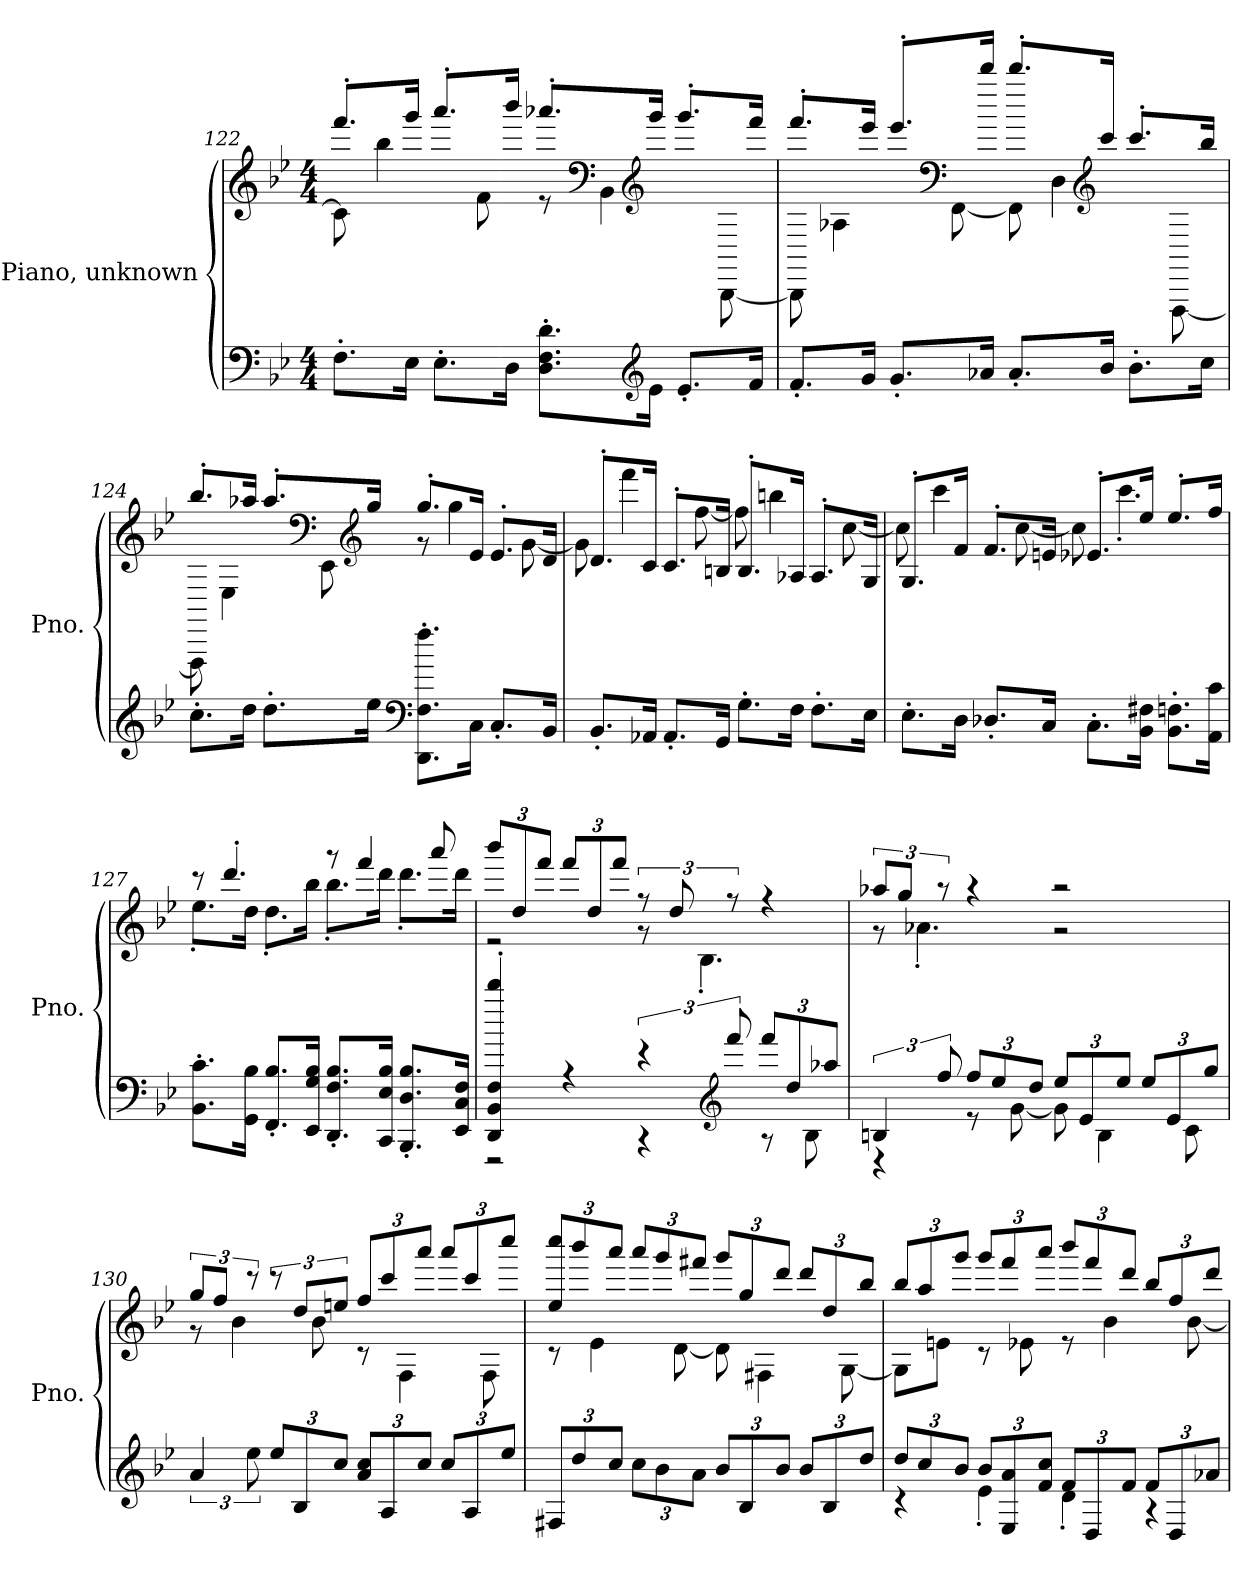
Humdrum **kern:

**kern	**kern
*part1	*part1
*staff2	*staff1
*I"Piano, unknown	*
*I'Pno.	*
*clefF4	*clefG2
*k[b-e-]	*k[b-e-]
*M4/4	*M4/4
=122	=122
*	*^
8.F'\L	8.fff'/L	8c\]
.	.	4bb-\
16E-\Jk	16ggg/Jk	.
8.E-'\L	8.aaa'/L	.
.	.	8f\
16D\Jk	16bbb-/Jk	.
8.D\' 8.F\' 8.d\'L	8.aaa-X'/L	8r
*	*clefF4	*
.	.	4BB-\
*clefG2	*clefG2	*
16e-\Jk	16ggg/Jk	.
8.e-'/L	8.ggg'/L	.
.	.	[8BBB-\
16f/Jk	16fff/Jk	.
!!LO:LB:g=z	!!
=123	=123	=123
8.f'/L	8.fff'/L	8BBB-\]
.	.	4A-X\
16g/Jk	16eee-/Jk	.
8.g'/L	8.eee-'/L	.
*	*clefF4	*
.	.	[8FF\
16a-X/Jk	16ddd/Jk	.
8.a-'/L	8.ddd'/L	8FF\]
.	.	4D\
*	*clefG2	*
16b-/Jk	16ccc/Jk	.
8.b-'\L	8.ccc'/L	.
.	.	[8FFF\
16cc\Jk	16bb-/Jk	.
=124	=124	=124
8.cc'\L	8.bb-'/L	8FFF\]
.	.	4E-\
16dd\Jk	16aa-X/Jk	.
8.dd'\L	8.aa-'/L	.
*	*clefF4	*
.	.	8EE-\
*	*clefG2	*
16ee-\Jk	16gg/Jk	.
*clefF4	*	*
8.DD\' 8.F\' 8.ff\'L	8.gg'/L	8r
.	.	4gg\
16C\Jk	16e-/Jk	.
8.C'/L	8.e-'/L	.
.	.	[8g\
16BB-/Jk	16d/Jk	.
!!LO:LB:g=z	!!
=125	=125	=125
8.BB-'/L	8.d'/L	8g\]
.	.	4fff\
16AA-X/Jk	16c/Jk	.
8.AA-'/L	8.c'/L	.
.	.	[8ff\
16GG/Jk	16Bn/Jk	.
8.G'\L	8.B'/L	8ff\]
.	.	4bbn\
16F\Jk	16A-X/Jk	.
8.F'\L	8.A-'/L	.
.	.	[8cc\
16E-\Jk	16G/Jk	.
=126	=126	=126
8.E-'\L	8.G'/L	8cc\]
.	.	4ccc\
16D\Jk	16f/Jk	.
8.D-X'/L	8.f'/L	.
.	.	[8cc\
16C/Jk	16en/Jk	.
8.C'\L	8.e-X'/L	8cc\]
.	.	4.ccc'\
16BB-\ 16F#X\Jk	16ee-/Jk	.
8.BB-\' 8.Fn\'L	8.ee-'/L	.
16AA\ 16c\Jk	16ff/Jk	.
!!LO:LB:g=z	!!
=127	=127	=127
8.BB-\' 8.c\'L	8r	8.ee-'\L
.	4.ddd'/	.
16GG\ 16B-\Jk	.	16dd\Jk
8.FF/' 8.B-/'L	.	8.dd'\L
16EE-/ 16G/ 16B-/Jk	.	16bb-\Jk
8.DD/' 8.F/' 8.B-/'L	8r	8.bb-'\L
.	4fff/	.
16CC/ 16E-/ 16B-/Jk	.	16ddd\Jk
8.BBB-/' 8.D/' 8.B-/'L	.	8.ddd'\L
.	8aaa/	.
16EE-/ 16C/ 16F/Jk	.	16ddd\Jk
=128	=128	=128
*^	*	*
*	*	*Xbrackettup	*
4DD/' 4BB-/' 4F/' 4ddd/'	2r	12bbb-/L	2r
.	.	12dd/	.
.	.	12fff/J	.
4r	.	12fff/L	.
.	.	12dd/	.
.	.	12fff/J	.
*	*	*brackettup	*
6r	4r	12r	8r
.	.	12dd/	.
.	.	.	4.B-'\
*clefG2	*	*	*
12fff/	.	12r	.
*Xbrackettup	*	*	*
12fff/L	8r	4r	.
12dd/	.	.	.
.	8B-\	.	.
12aa-X/J	.	.	.
!!LO:LB:g=z	!!
=129	=129	=129	=129
*brackettup	*	*	*
6Bn/	4r	12aa-X/L	8r
.	.	12gg/J	.
.	.	.	4.a-X'\
12ff/	.	12r	.
*Xbrackettup	*	*	*
12ff/L	8r	4r	.
12ee-/	.	.	.
.	[8g\	.	.
12dd/J	.	.	.
12ee-/L	8g\]	2r	2r
12e-/	.	.	.
.	4B\	.	.
12ee-/J	.	.	.
12ee-/L	.	.	.
12e-/	.	.	.
.	8c\	.	.
12gg/J	.	.	.
*v	*v	*	*
=130	=130	=130
*brackettup	*	*
6a/	12gg/L	8r
.	12ff/J	.
.	.	4b-\
12ee-\	12r	.
*Xbrackettup	*	*
12ee-/L	12r	.
12B-/	12dd/L	.
.	.	8b-\
12cc/J	12een/J	.
*	*Xbrackettup	*
12a/ 12cc/L	12ff/L	8r
12A/	12ccc/	.
.	.	4F\
12cc/J	12aaa/J	.
12cc/L	12aaa/L	.
12A/	12ccc/	.
.	.	8F\
12ee-/J	12cccc/J	.
!!LO:PB:g=z	!!
=131	=131	=131
12F#X/L	12ee-/ 12cccc/L	8r
12dd/	12bbb-/	.
.	.	4e-\
12cc/J	12aaa/J	.
12cc\L	12aaa/L	.
12b-\	12ggg/	.
.	.	[8d\
12a\J	12fff#X/J	.
12b-/L	12ggg/L	8d\]
12B-/	12gg/	.
.	.	4F#X\
12b-/J	12ddd/J	.
12b-/L	12ddd/L	.
12B-/	12dd/	.
.	.	[8G\
12dd/J	12bb-/J	.
=132	=132	=132
*^	*	*
12dd/L	4r	12bb-/L	8G\L]
12cc/	.	12aa/	.
.	.	.	8en\J
12b-/J	.	12ggg/J	.
12b-/L	4e-'\	12ggg/L	8r
12E-/ 12a/	.	12fff/	.
.	.	.	8e-X\
12f/ 12cc/J	.	12aaa/J	.
12f/L	4d'\	12bbb-/L	8r
12D/	.	12fff/	.
.	.	.	4b-\
12f/J	.	12ddd/J	.
12f/L	4r	12bb-/L	.
12D/	.	12ff/	.
.	.	.	[8b-\
12a-X/J	.	12ddd/J	.
*v	*v	*	*
*	*v	*v
=	=
*-	*-
